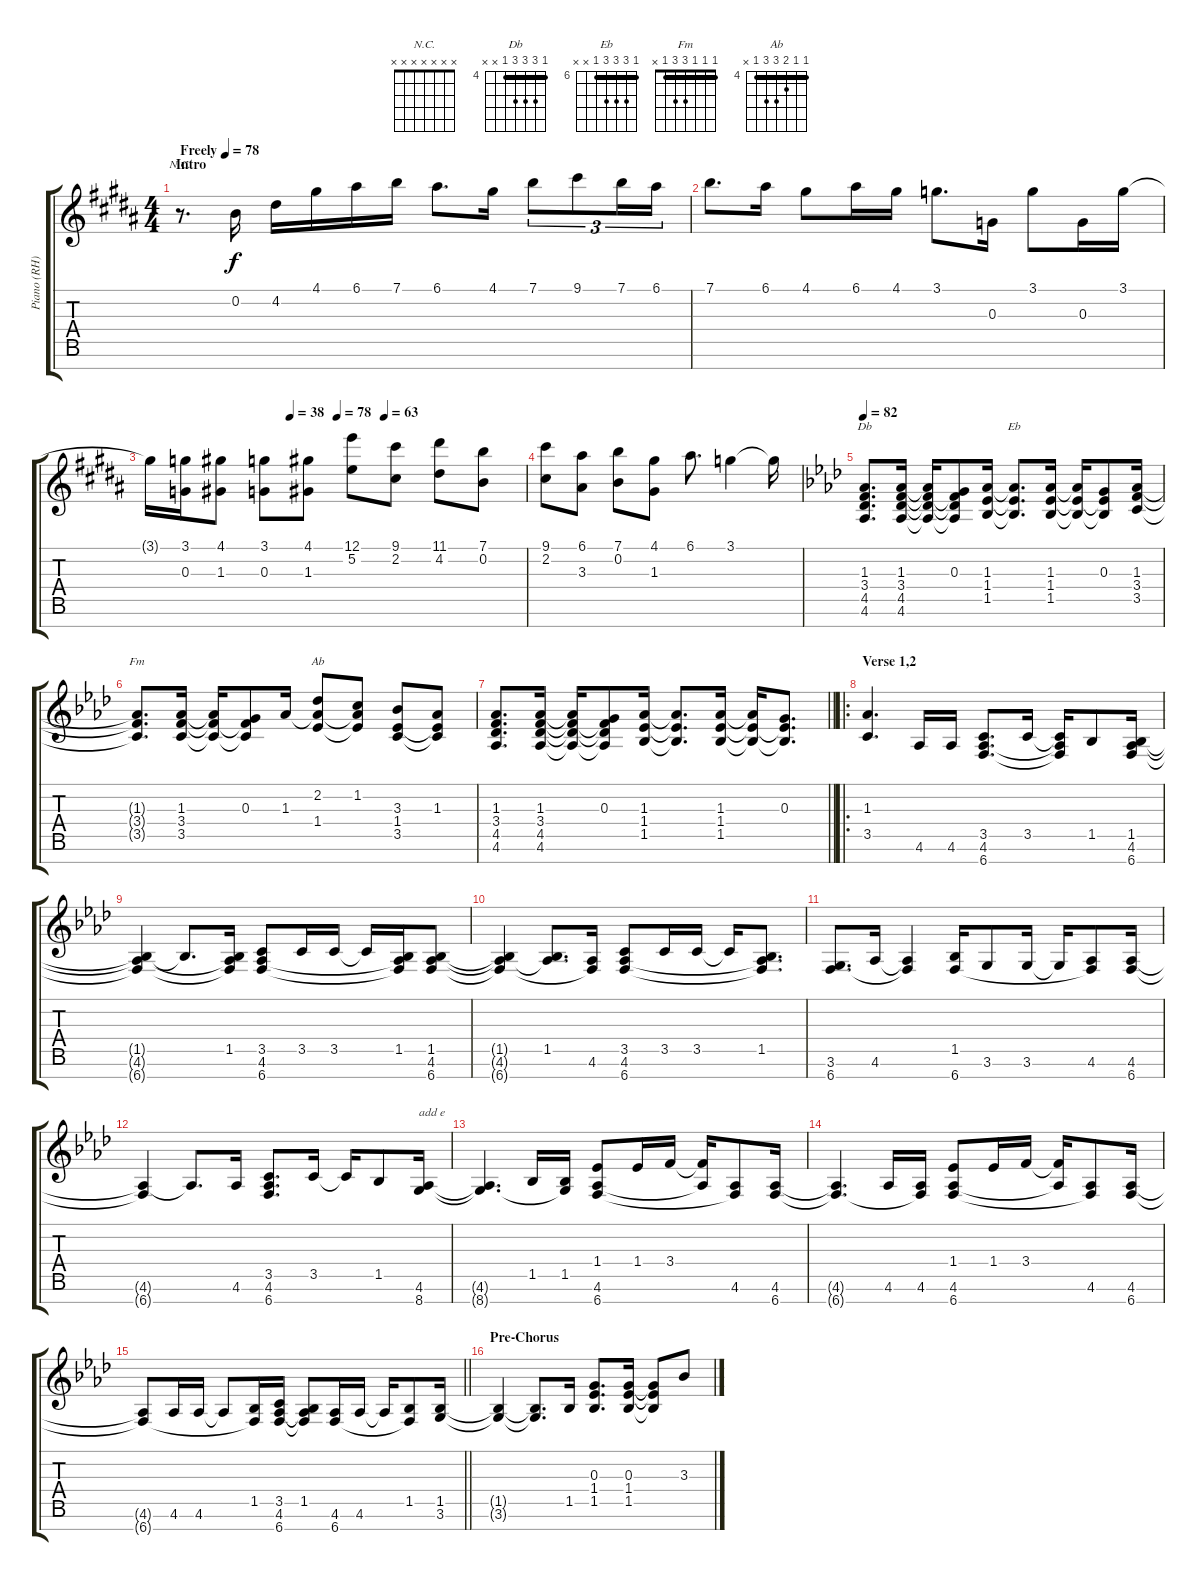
\track ("Piano (RH)" "Piano (RH)") {instrument acousticgrandpiano}
\staff {score tabs}
\tuning (E5 B4 G4 D4 A3 E3 B2) {hide}
\chord ("N.C." x x x x x x x)
\chord ("Db" 4 6 6 6 4 x x) {firstfret 4 barre 4}
\chord ("Eb" 6 8 8 8 6 x x) {firstfret 6 barre 6}
\chord ("Fm" 1 1 1 3 3 1 x) {barre 1}
\chord ("Ab" 4 4 5 6 6 4 x) {firstfret 4 barre 4}
\ts (4 4)
\section ("" "Intro")
\tempo (78 "Freely")
\clef g2
\ks b
r.8{d ch "N.C." dy f instrument acousticgrandpiano} 0.2.16 4.2.16 4.1.16 6.1.16 7.1.16 6.1.8{d} 4.1.16 7.1.8{tu (3 2)} 9.1.8{tu (3 2)} 7.1.16{tu (3 2)} 6.1.16{tu (3 2)} |
7.1.8{d} 6.1.16 4.1.8 6.1.16 4.1.16 3.1.8{d} 0.3.16 3.1.8 0.3.16 3.1.16 |
\tempo (38 0.375)
\tempo (78 0.5)
\tempo (63 0.625)
3.1{t}.16 (3.1 0.3).16 (4.1 1.3).8 (3.1 0.3).8 (4.1 1.3).8 (12.1 5.2).8 (9.1 2.2).8 (11.1 4.2).8 (7.1 0.2).8 |
(9.1 2.2).8 (6.1 3.3).8 (7.1 0.2).8 (4.1 1.3).8 6.1.8{d} 3.1.4 3.1{t}.16 |
\tempo 82
\ks ab
(1.3 3.4 4.5 4.6).8{d ch "Db"} (1.3 3.4 4.5 4.6).16 (1.3{t} 3.4{t} 4.5{t} 4.6{t}).16 (0.3 3.4{t} 4.5{t} 4.6{t}).8 (1.3 1.4 1.5).16 (1.3{t} 1.4{t} 1.5{t}).8{d ch "Eb"} (1.3 1.4 1.5).16 (1.3{t} 1.4{t} 1.5{t}).16 (0.3 1.4{t} 1.5{t}).8 (1.3 3.4 3.5).16 |
(1.3{t} 3.4{t} 3.5{t}).8{d ch "Fm"} (1.3 3.4 3.5).16 (1.3{t} 3.4{t} 3.5{t}).16 (0.3 3.4{t} 3.5{t}).8 1.3.16 (2.2 1.3{t} 1.4).8{ch "Ab"} (1.2 1.3{t} 1.4{t}).8 (3.3 1.4 3.5).8 (1.3 1.4{t} 3.5{t}).8 |
\barLineRight lightlight
(1.3 3.4 4.5 4.6).8{d} (1.3 3.4 4.5 4.6).16 (1.3{t} 3.4{t} 4.5{t} 4.6{t}).16 (0.3 3.4{t} 4.5{t} 4.6{t}).8 (1.3 1.4 1.5).16 (1.3{t} 1.4{t} 1.5{t}).8{d} (1.3 1.4 1.5).16 (1.3{t} 1.4{t} 1.5{t}).16 (0.3 1.4{t} 1.5{t}).8{d} |
\ro
\section ("" "Verse 1,2")
(1.3 3.5).4{d} 4.6.16 4.6.16 (3.5 4.6 6.7).8{d} 3.5.16 (3.5{t} 4.6{t} 6.7{t}).16 1.5.8 (1.5 4.6 6.7).16 |
(1.5{t} 4.6{t} 6.7{t}).4 1.5{t}.8{d} (1.5 4.6{t} 6.7{t}).16 (3.5 4.6 6.7).8 3.5.16 3.5.16 3.5{t}.16 (1.5 4.6{t} 6.7{t}).16 (1.5 4.6 6.7).8 |
(1.5{t} 4.6{t} 6.7{t}).4 (1.5 4.6{t}).8{d} (4.6 6.7{t}).16 (3.5 4.6 6.7).8 3.5.16 3.5.16 3.5{t}.16 (1.5 4.6{t} 6.7{t}).8{d} |
(3.6 6.7).8{d} 4.6.16 (4.6{t} 6.7{t}).4 (1.5 6.7).16 3.6.8 3.6.16 3.6{t}.16 (4.6 6.7{t}).8 (4.6 6.7).16 |
(4.6{t} 6.7{t}).4 4.6{t}.8{d} 4.6.16 (3.5 4.6 6.7).8{d} 3.5.16 3.5{t}.16 1.5.8 (4.6 8.7).16{txt "add e"} |
(4.6{t} 8.7{t}).4{d} 1.5.16 (1.5 8.7{t}).16 (1.4 4.6 6.7).8 1.4.16 3.4.16 (3.4{t} 4.6{t}).16 (4.6 6.7{t}).8 (4.6 6.7).16 |
(4.6{t} 6.7{t}).4{d} 4.6.16 (4.6 6.7{t}).16 (1.4 4.6 6.7).8 1.4.16 3.4.16 (3.4{t} 4.6{t}).16 (4.6 6.7{t}).8 (4.6 6.7).16 |
\barLineRight lightlight
(4.6{t} 6.7{t}).8 4.6.16 4.6.16 4.6{t}.8 (1.5 6.7{t}).16 (3.5 4.6 6.7).16 (1.5 4.6{t} 6.7{t}).8 (4.6 6.7).16 4.6.16 4.6{t}.16 (1.5 6.7{t}).8 (1.5 3.6).16 |
\section ("" "Pre-Chorus")
(1.5{t} 3.6{t}).4 (1.5{t} 3.6{t}).8{d} 1.5.16 (0.3 1.4 1.5).8{d} (0.3 1.4 1.5).16 (0.3{t} 1.4{t} 1.5{t}).8 3.3.8
